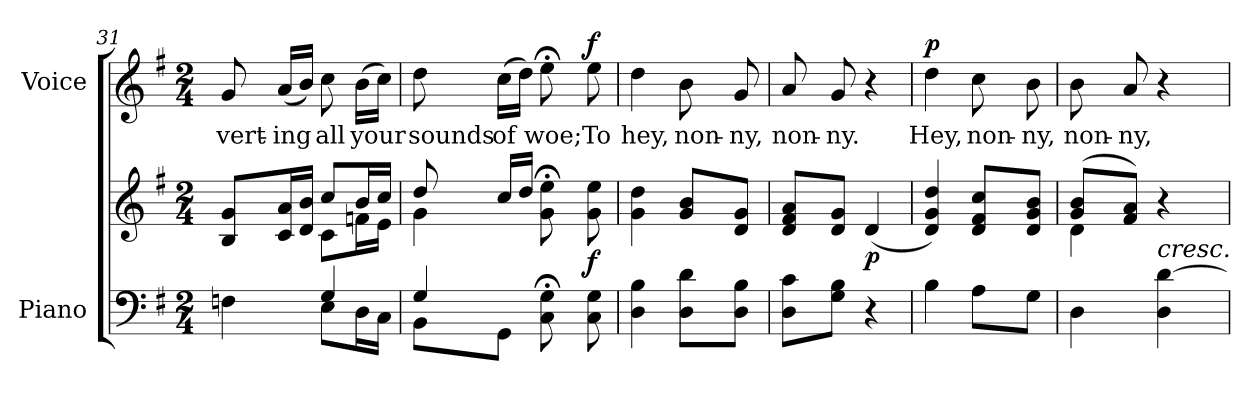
**kern	**kern	**dynam	**kern	**text	**dynam
*part2	*part2	*part2	*part1	*part1	*part1
*staff3	*staff2	*staff2/3	*staff1	*staff1	*staff1
*I"Piano	*	*	*I"Voice	*	*
*I'Pno.	*	*	*I'Voice	*	*
*clefF4	*clefG2	*	*clefG2	*	*
*k[f#]	*k[f#]	*	*k[f#]	*	*
*G:	*G:	*	*G:	*	*
*M2/4	*M2/4	*	*M2/4	*	*
=31	=31	=31	=31	=31	=31
*^	*^	*	*	*	*
!	!	!	!	!	!	!LO:LY:b:color=#000000	!
4ryy	4Fni\	8Bi/ 8giL	4ryy	.	8gi/	-vert-	.
!	!	!	!	!	!	!LO:LY:b:color=#000000	!
.	.	16ci/ 16aiL	.	.	(16ai/LL	-ing	.
.	.	16di/ 16biJJ	.	.	16bi/JJ)	.	.
!	!	!	!	!	!	!LO:LY:b:color=#000000	!
4Gi/	8Ei\L	8cci/L	8ci\L	.	8cci\	all	.
!	!	!	!	!	!	!LO:LY:b:color=#000000	!
.	16Di\L	16bi/L	16fni\L	.	(16bi\LL	your	.
.	16Ci\JJ	16cci/JJ	16ei\JJ	.	16cci\JJ)	.	.
!!LO:LB:g=z
=32	=32	=32	=32	=32	=32	=32	=32
!	!	!	!	!	!	!LO:LY:b:color=#000000	!
4Gi/	8BBi\L	8ddi/	4gi\	.	8ddi\	sounds	.
!	!	!	!	!	!	!LO:LY:b:color=#000000	!
.	8GGi\J	16cci/LL	.	.	(16cci\LL	of	.
.	.	16ddi/JJ	.	.	16ddi\JJ)	.	.
!	!	!	!	!	!	!LO:LY:b:color=#000000	!
8Ci\; 8Gi;	4ryy	8gi\; 8eei;	4ryy	.	8ee;i\	woe;	.
!	!	!	!	!	!	!LO:LY:b:color=#000000	!
8Ci\ 8Gi	.	8gi\ 8eei	.	f	8eei\	To	f
*v	*v	*	*	*	*	*	*
*	*v	*v	*	*	*	*
=33	=33	=33	=33	=33	=33
!	!	!	!	!LO:LY:b:color=#000000	!
4Di\ 4Bi	4gi\ 4ddi	.	4ddi\	hey,	.
!	!	!	!	!LO:LY:b:color=#000000	!
8Di\ 8diL	8gi/ 8biL	.	8bi\	non-	.
!	!	!	!	!LO:LY:b:color=#000000	!
8Di\ 8BiJ	8di/ 8giJ	.	8gi/	-ny,	.
=34	=34	=34	=34	=34	=34
!	!	!	!	!LO:LY:b:color=#000000	!
8Di\ 8ciL	8di/ 8f#i 8aiL	.	8ai/	non-	.
!	!	!	!	!LO:LY:b:color=#000000	!
8Gi\ 8BiJ	8di/ 8giJ	.	8gi/	-ny.	.
4r	(4di/	p	4r	.	.
=35	=35	=35	=35	=35	=35
!	!	!	!	!LO:LY:b:color=#000000	!
4Bi\	4di/ 4gi 4ddi)	.	4ddi\	Hey,	p
!	!	!	!	!LO:LY:b:color=#000000	!
8Ai\L	8di/ 8f#i 8cciL	.	8cci\	non-	.
!	!	!	!	!LO:LY:b:color=#000000	!
8Gi\J	8di/ 8gi 8biJ	.	8bi\	-ny,	.
=36	=36	=36	=36	=36	=36
*	*^	*	*	*	*
!	!	!	!	!	!LO:LY:b:color=#000000	!
4Di\	(8gi/ 8biL	4di\	.	8bi\	non-	.
!	!	!	!	!	!LO:LY:b:color=#000000	!
.	8f#i/ 8aiJ)	.	.	8ai/	-ny,	.
!LO:TX:a:i:t=cresc.	!	!	!	!	!	!
4Di\ [4di	4r	4ryy	.	4r	.	.
*	*v	*v	*	*	*	*
=	=	=	=	=	=
*-	*-	*-	*-	*-	*-
